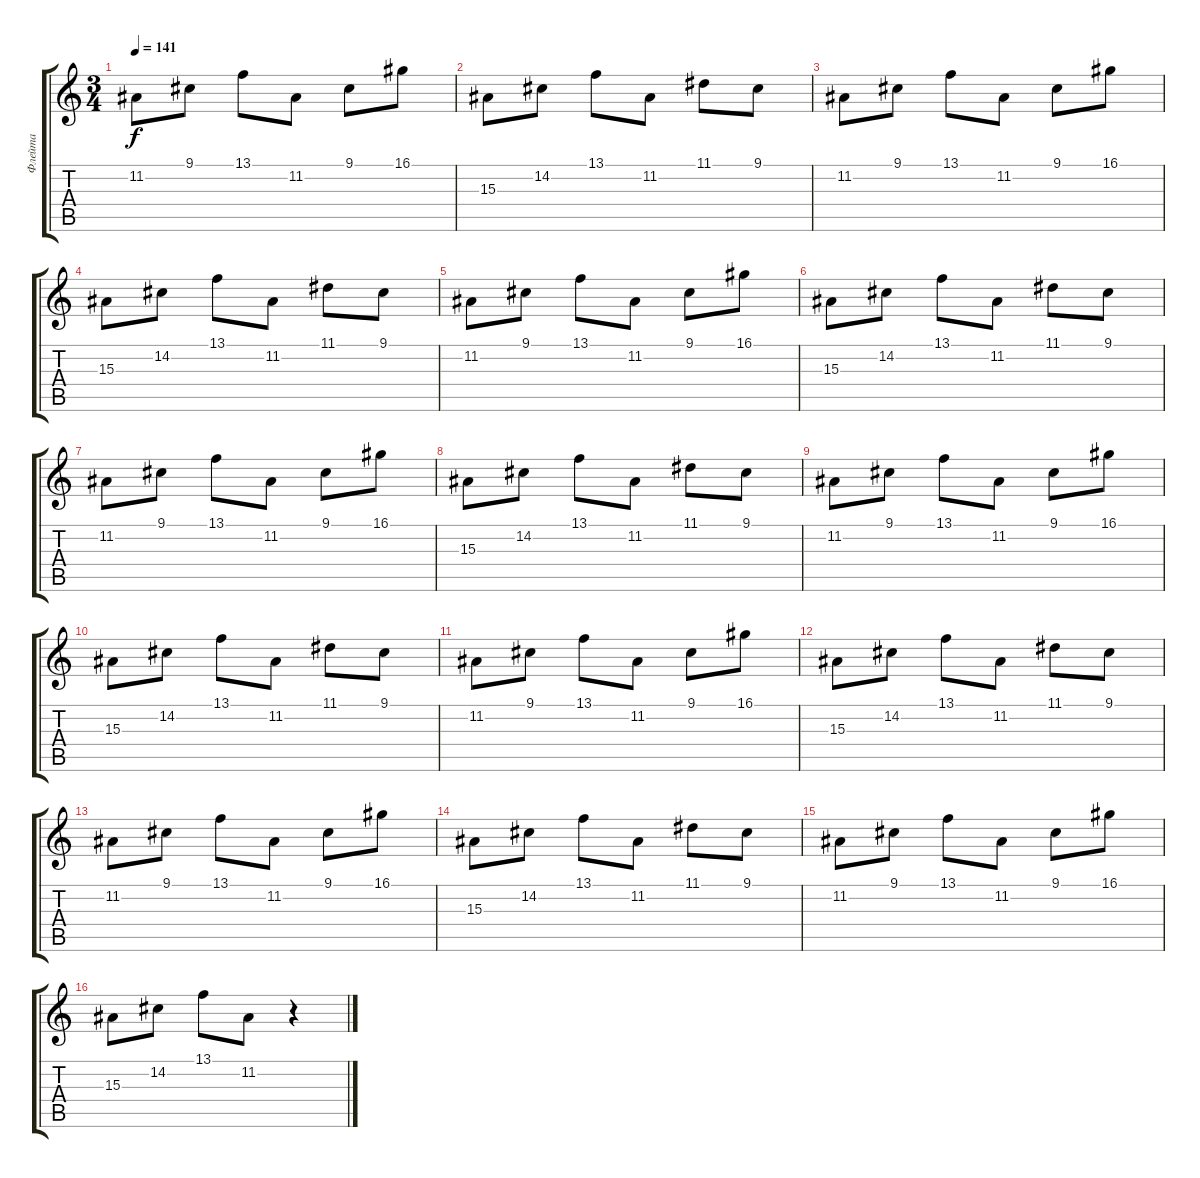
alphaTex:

\track ("Флейта" "Флейта") {instrument flute}
\staff {score tabs}
\tuning (E4 B3 G3 D3 A2 E2) {hide}
\ts (3 4)
\tempo 141
\clef g2
\ks c
11.2.8{dy f} 9.1.8 13.1.8 11.2.8 9.1.8 16.1.8 |
15.3.8 14.2.8 13.1.8 11.2.8 11.1.8 9.1.8 |
11.2.8 9.1.8 13.1.8 11.2.8 9.1.8 16.1.8 |
15.3.8 14.2.8 13.1.8 11.2.8 11.1.8 9.1.8 |
11.2.8 9.1.8 13.1.8 11.2.8 9.1.8 16.1.8 |
15.3.8 14.2.8 13.1.8 11.2.8 11.1.8 9.1.8 |
11.2.8 9.1.8 13.1.8 11.2.8 9.1.8 16.1.8 |
15.3.8 14.2.8 13.1.8 11.2.8 11.1.8 9.1.8 |
11.2.8 9.1.8 13.1.8 11.2.8 9.1.8 16.1.8 |
15.3.8 14.2.8 13.1.8 11.2.8 11.1.8 9.1.8 |
11.2.8 9.1.8 13.1.8 11.2.8 9.1.8 16.1.8 |
15.3.8 14.2.8 13.1.8 11.2.8 11.1.8 9.1.8 |
11.2.8 9.1.8 13.1.8 11.2.8 9.1.8 16.1.8 |
15.3.8 14.2.8 13.1.8 11.2.8 11.1.8 9.1.8 |
11.2.8 9.1.8 13.1.8 11.2.8 9.1.8 16.1.8 |
15.3.8 14.2.8 13.1.8 11.2.8 r.4
